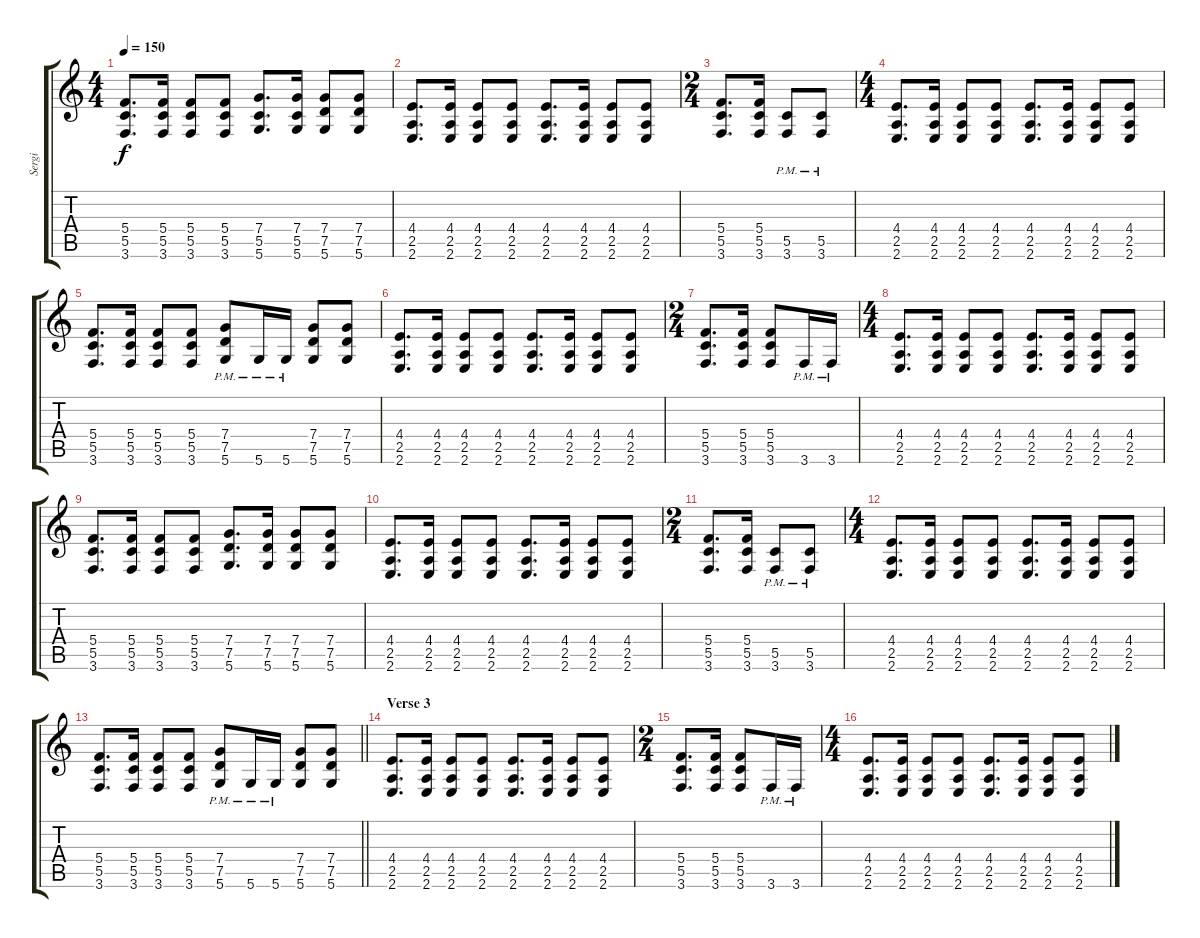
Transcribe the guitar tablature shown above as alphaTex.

\track ("Sergi" "Sergi") {instrument distortionguitar}
\staff {score tabs}
\tuning (D4 A3 F3 C3 G2 D2) {hide}
\ts (4 4)
\tempo 150
\clef g2
\ks c
(5.4 5.5 3.6).8{d dy f} (5.4 5.5 3.6).16 (5.4 5.5 3.6).8 (5.4 5.5 3.6).8 (7.4 5.5 5.6).8{d} (7.4 5.5 5.6).16 (7.4 7.5 5.6).8 (7.4 7.5 5.6).8 |
(4.4 2.5 2.6).8{d} (4.4 2.5 2.6).16 (4.4 2.5 2.6).8 (4.4 2.5 2.6).8 (4.4 2.5 2.6).8{d} (4.4 2.5 2.6).16 (4.4 2.5 2.6).8 (4.4 2.5 2.6).8 |
\ts (2 4)
(5.4 5.5 3.6).8{d} (5.4 5.5 3.6).16 (5.5{pm} 3.6{pm}).8 (5.5{pm} 3.6{pm}).8 |
\ts (4 4)
(4.4 2.5 2.6).8{d} (4.4 2.5 2.6).16 (4.4 2.5 2.6).8 (4.4 2.5 2.6).8 (4.4 2.5 2.6).8{d} (4.4 2.5 2.6).16 (4.4 2.5 2.6).8 (4.4 2.5 2.6).8 |
(5.4 5.5 3.6).8{d} (5.4 5.5 3.6).16 (5.4 5.5 3.6).8 (5.4 5.5 3.6).8 (7.4{pm} 7.5{pm} 5.6{pm}).8 5.6{pm}.16 5.6{pm}.16 (7.4 7.5 5.6).8 (7.4 7.5 5.6).8 |
(4.4 2.5 2.6).8{d} (4.4 2.5 2.6).16 (4.4 2.5 2.6).8 (4.4 2.5 2.6).8 (4.4 2.5 2.6).8{d} (4.4 2.5 2.6).16 (4.4 2.5 2.6).8 (4.4 2.5 2.6).8 |
\ts (2 4)
(5.4 5.5 3.6).8{d} (5.4 5.5 3.6).16 (5.4 5.5 3.6).8 3.6{pm}.16 3.6{pm}.16 |
\ts (4 4)
(4.4 2.5 2.6).8{d} (4.4 2.5 2.6).16 (4.4 2.5 2.6).8 (4.4 2.5 2.6).8 (4.4 2.5 2.6).8{d} (4.4 2.5 2.6).16 (4.4 2.5 2.6).8 (4.4 2.5 2.6).8 |
(5.4 5.5 3.6).8{d} (5.4 5.5 3.6).16 (5.4 5.5 3.6).8 (5.4 5.5 3.6).8 (7.4 7.5 5.6).8{d} (7.4 7.5 5.6).16 (7.4 7.5 5.6).8 (7.4 7.5 5.6).8 |
(4.4 2.5 2.6).8{d} (4.4 2.5 2.6).16 (4.4 2.5 2.6).8 (4.4 2.5 2.6).8 (4.4 2.5 2.6).8{d} (4.4 2.5 2.6).16 (4.4 2.5 2.6).8 (4.4 2.5 2.6).8 |
\ts (2 4)
(5.4 5.5 3.6).8{d} (5.4 5.5 3.6).16 (5.5{pm} 3.6{pm}).8 (5.5{pm} 3.6{pm}).8 |
\ts (4 4)
(4.4 2.5 2.6).8{d} (4.4 2.5 2.6).16 (4.4 2.5 2.6).8 (4.4 2.5 2.6).8 (4.4 2.5 2.6).8{d} (4.4 2.5 2.6).16 (4.4 2.5 2.6).8 (4.4 2.5 2.6).8 |
\barLineRight lightlight
(5.4 5.5 3.6).8{d} (5.4 5.5 3.6).16 (5.4 5.5 3.6).8 (5.4 5.5 3.6).8 (7.4{pm} 7.5{pm} 5.6{pm}).8 5.6{pm}.16 5.6{pm}.16 (7.4 7.5 5.6).8 (7.4 7.5 5.6).8 |
\section ("" "Verse 3")
(4.4 2.5 2.6).8{d} (4.4 2.5 2.6).16 (4.4 2.5 2.6).8 (4.4 2.5 2.6).8 (4.4 2.5 2.6).8{d} (4.4 2.5 2.6).16 (4.4 2.5 2.6).8 (4.4 2.5 2.6).8 |
\ts (2 4)
(5.4 5.5 3.6).8{d} (5.4 5.5 3.6).16 (5.4 5.5 3.6).8 3.6{pm}.16 3.6{pm}.16 |
\ts (4 4)
(4.4 2.5 2.6).8{d} (4.4 2.5 2.6).16 (4.4 2.5 2.6).8 (4.4 2.5 2.6).8 (4.4 2.5 2.6).8{d} (4.4 2.5 2.6).16 (4.4 2.5 2.6).8 (4.4 2.5 2.6).8
